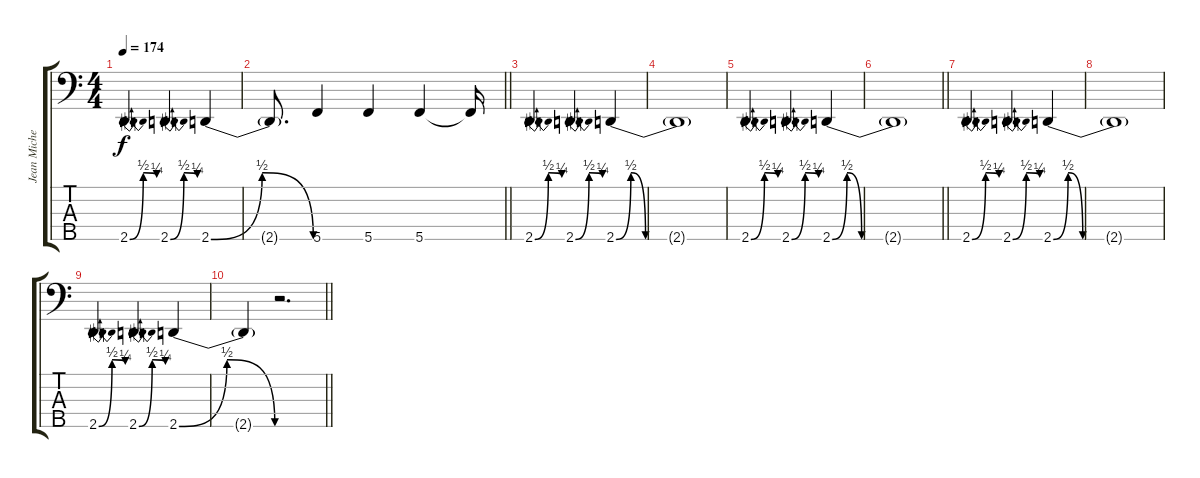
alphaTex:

\track ("Jean Michel Labadie - BASS" "Jean Miche") {instrument electricbasspick}
\staff {score tabs}
\tuning (F2 C2 G1 D1 C1) {hide}
\ts (4 4)
\tempo 174
\clef f4
\ks c
2.5{be (bendrelease 0 0 30 2 30 2 60 1)}.4{d dy f} 2.5{be (bendrelease 0 0 30 2 30 2 60 1)}.4{d} 2.5{be (bendrelease 0 0 30 2 30 2 60 0)}.4 |
\barLineRight lightlight
2.5{t}.8{d} 5.5.4 5.5.4 5.5.4 5.5{t}.16 |
\section ("" "")
2.5{be (bendrelease 0 0 30 2 30 2 60 1)}.4{d} 2.5{be (bendrelease 0 0 30 2 30 2 60 1)}.4{d} 2.5{be (custom 0 0 8 2 16 0 60 0)}.4 |
2.5{t}.1 |
2.5{be (bendrelease 0 0 30 2 30 2 60 1)}.4{d} 2.5{be (bendrelease 0 0 30 2 30 2 60 1)}.4{d} 2.5{be (custom 0 0 8 2 16 0 60 0)}.4 |
\barLineRight lightlight
2.5{t}.1 |
2.5{be (bendrelease 0 0 30 2 30 2 60 1)}.4{d} 2.5{be (bendrelease 0 0 30 2 30 2 60 1)}.4{d} 2.5{be (custom 0 0 8 2 16 0 60 0)}.4 |
2.5{t}.1 |
2.5{be (bendrelease 0 0 30 2 30 2 60 1)}.4{d} 2.5{be (bendrelease 0 0 30 2 30 2 60 1)}.4{d} 2.5{be (bendrelease 0 0 30 2 30 2 60 0)}.4 |
\barLineRight lightlight
2.5{t}.4 r.2{d}
